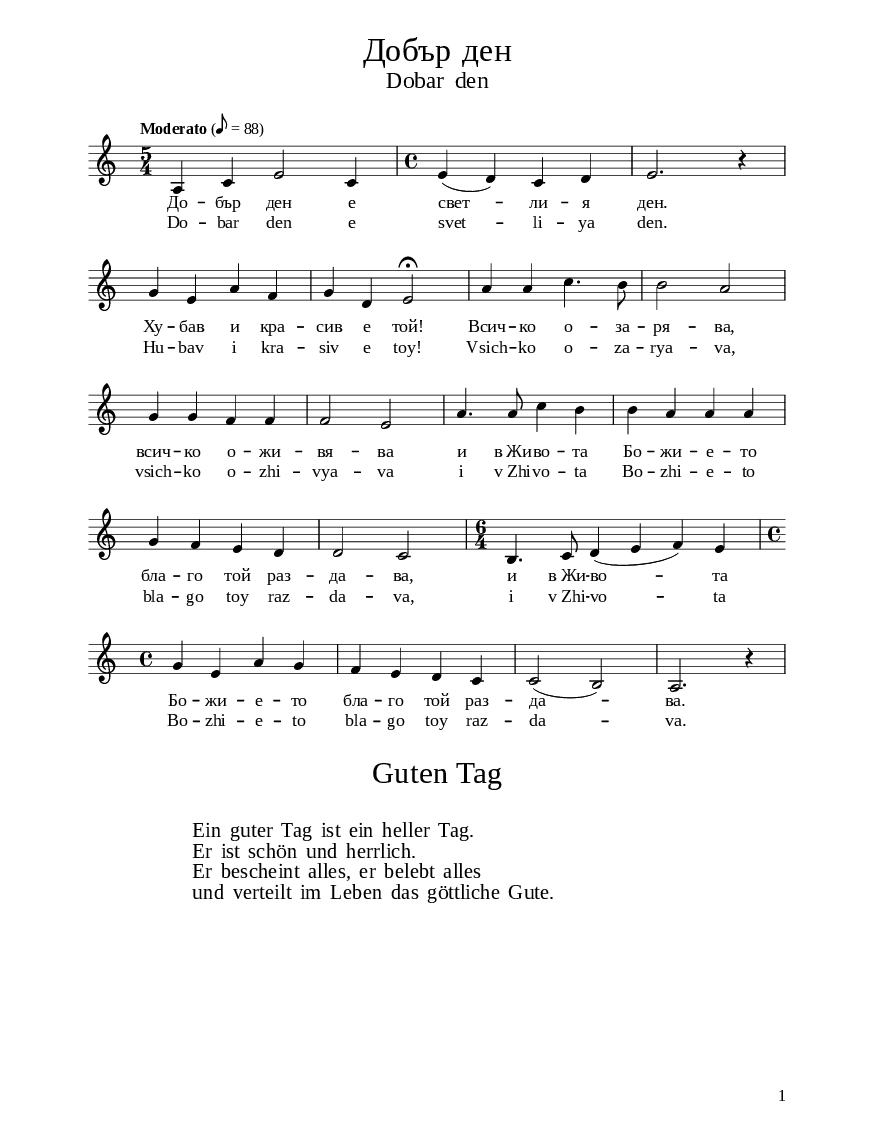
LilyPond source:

\version "2.18.2"

\paper {
  #(set-paper-size "a5")
}

\bookpart {
\paper {
  print-all-headers = ##t
  print-page-number = ##t 
  print-first-page-number = ##t
  
  % put page numbers on the bottom
  oddHeaderMarkup = \markup ""
  evenHeaderMarkup = \markup ""
  oddFooterMarkup = \markup
    \fill-line {
      ""
      \on-the-fly #print-page-number-check-first \fromproperty #'page:page-number-string
    }
  evenFooterMarkup = \markup
    \fill-line {
      \on-the-fly #print-page-number-check-first \fromproperty #'page:page-number-string
      ""
    }

  left-margin = 1.5\cm
  right-margin = 1.5\cm
  top-margin = 1.6\cm
  bottom-margin = 1.2\cm
  ragged-bottom = ##t % do not spread the staves to fill the whole vertical space

  % change lyrics and titles font (affects notes also)
  fonts = 
    #(make-pango-font-tree
     "Times New Roman"
     "DejaVu Sans"
     "DejaVu Sans Mono"
     (/ (* staff-height pt) 3.6))
  
  % change distance between staves
  system-system-spacing =
    #'((basic-distance . 12)
       (minimum-distance . 6)
       (padding . 1)
       (stretchability . 12))
}

\header {
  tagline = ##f
}

\score{
  \layout { 
    indent = 0.0\cm % remove first line indentation
    ragged-last = ##f % do spread last line to fill the whole space
    \context {
      \Score
      \omit BarNumber %remove bar numbers
    } % context
    
    \context { % change staff size
      \Staff
      fontSize = #+0 % affects notes size only 
      \override StaffSymbol #'staff-space = #(magstep -3)
      \override StaffSymbol #'thickness = #0.5
      \override BarLine #'hair-thickness = #1     
      %\override StaffSymbol #'ledger-line-thickness = #'(0 . 0)
    }
    
    \context { % adjust space between staff and lyrics and between the two lyric lines
      \Lyrics
      \override VerticalAxisGroup.nonstaff-relatedstaff-spacing = #'((basic-distance . 4.5))
      \override VerticalAxisGroup.nonstaff-nonstaff-spacing = #'((minimum-distance . 2))
    }
  } % layout


  \new Voice \absolute  {
    \clef treble
    \key a \minor
    \time 5/4 
    %\tempo "Moderato" 8 = 160
    \tempo \markup { % make tempo note smaller
      \concat { "Moderato " \normal-text { "(" }
          \teeny \general-align #Y #DOWN \note #"8" #0.8
          \normal-text { " = 88)" }
      }
    }
    a4 c' e'2 c'4 | \time 4/4  e'4 ( d' ) c'  d'  | e'2. r4 \break |

g'4 e' a' f' | g'4 d' e'2 \fermata | a'4 a' c''4. b'8 | b'2 a' \break |

 g'4 g' f' f' |  f'2 e' | a'4. a'8 c''4 b' | b'4 a' a' a' \break |
 
 g'4 f' e' d' | d'2 c' |  \time 6/4  b4. c'8 d'4 ( e' f' ) e' \break | 
 
 \time 4/4  g'4 e' a' g' | f'4 e' d' c' | c'2 ( b ) | a2. r4 \break | 
  }
  
  \addlyrics { До -- бър
  ден е свет -- ли -- я ден. Ху -- бав и кра --
  сив е той! Всич -- ко о -- за -- ря -- ва, всич
  -- ко о -- жи -- вя -- ва и в_Жи -- во -- та Бо
  -- жи -- е -- то бла -- го той раз -- да -- ва,
  и в_Жи -- во -- та Бо -- жи -- е -- то бла -- го
  той раз -- да -- ва.
    
  }

  \addlyrics {
  Do -- bar
  den e svet -- li -- ya den. Hu -- bav i kra --
  siv e toy! Vsich -- ko o -- za -- rya -- va, vsich
  -- ko o -- zhi -- vya -- va i v_Zhi -- vo -- ta Bo
  -- zhi -- e -- to bla -- go toy raz -- da -- va,
  i v_Zhi -- vo -- ta Bo -- zhi -- e -- to bla -- go
  toy raz -- da -- va.
  }

  \header {
    title = \markup \column \normal-text \fontsize #2.5 { 
              \center-align
              \line { Добър ден }
              \vspace #-0.6
              \center-align
              \line \fontsize #-3 { Dobar den }
              \vspace #-0.8
              \center-align
              \line \fontsize #-3 { " " }
            }
  }
  
  \midi{}
} % score


% include foreign translation(s) of the song
\version "2.18.2"

\markup \fill-line { \fontsize #6 "Guten Tag" }
\markup \null
\markup \null
\markup \fontsize #+2.5 {
    \hspace #10
    \override #'(baseline-skip . 2)
    
        \column {
     \line { " " }      
      \line { Ein guter Tag ist ein heller Tag.  }

      

\line { Er ist schön und herrlich. }

\line { Er bescheint alles, er belebt alles}

\line { und verteilt im Leben das göttliche Gute.} 
 
      
       
    }
    
    
}
    


} % bookpart
